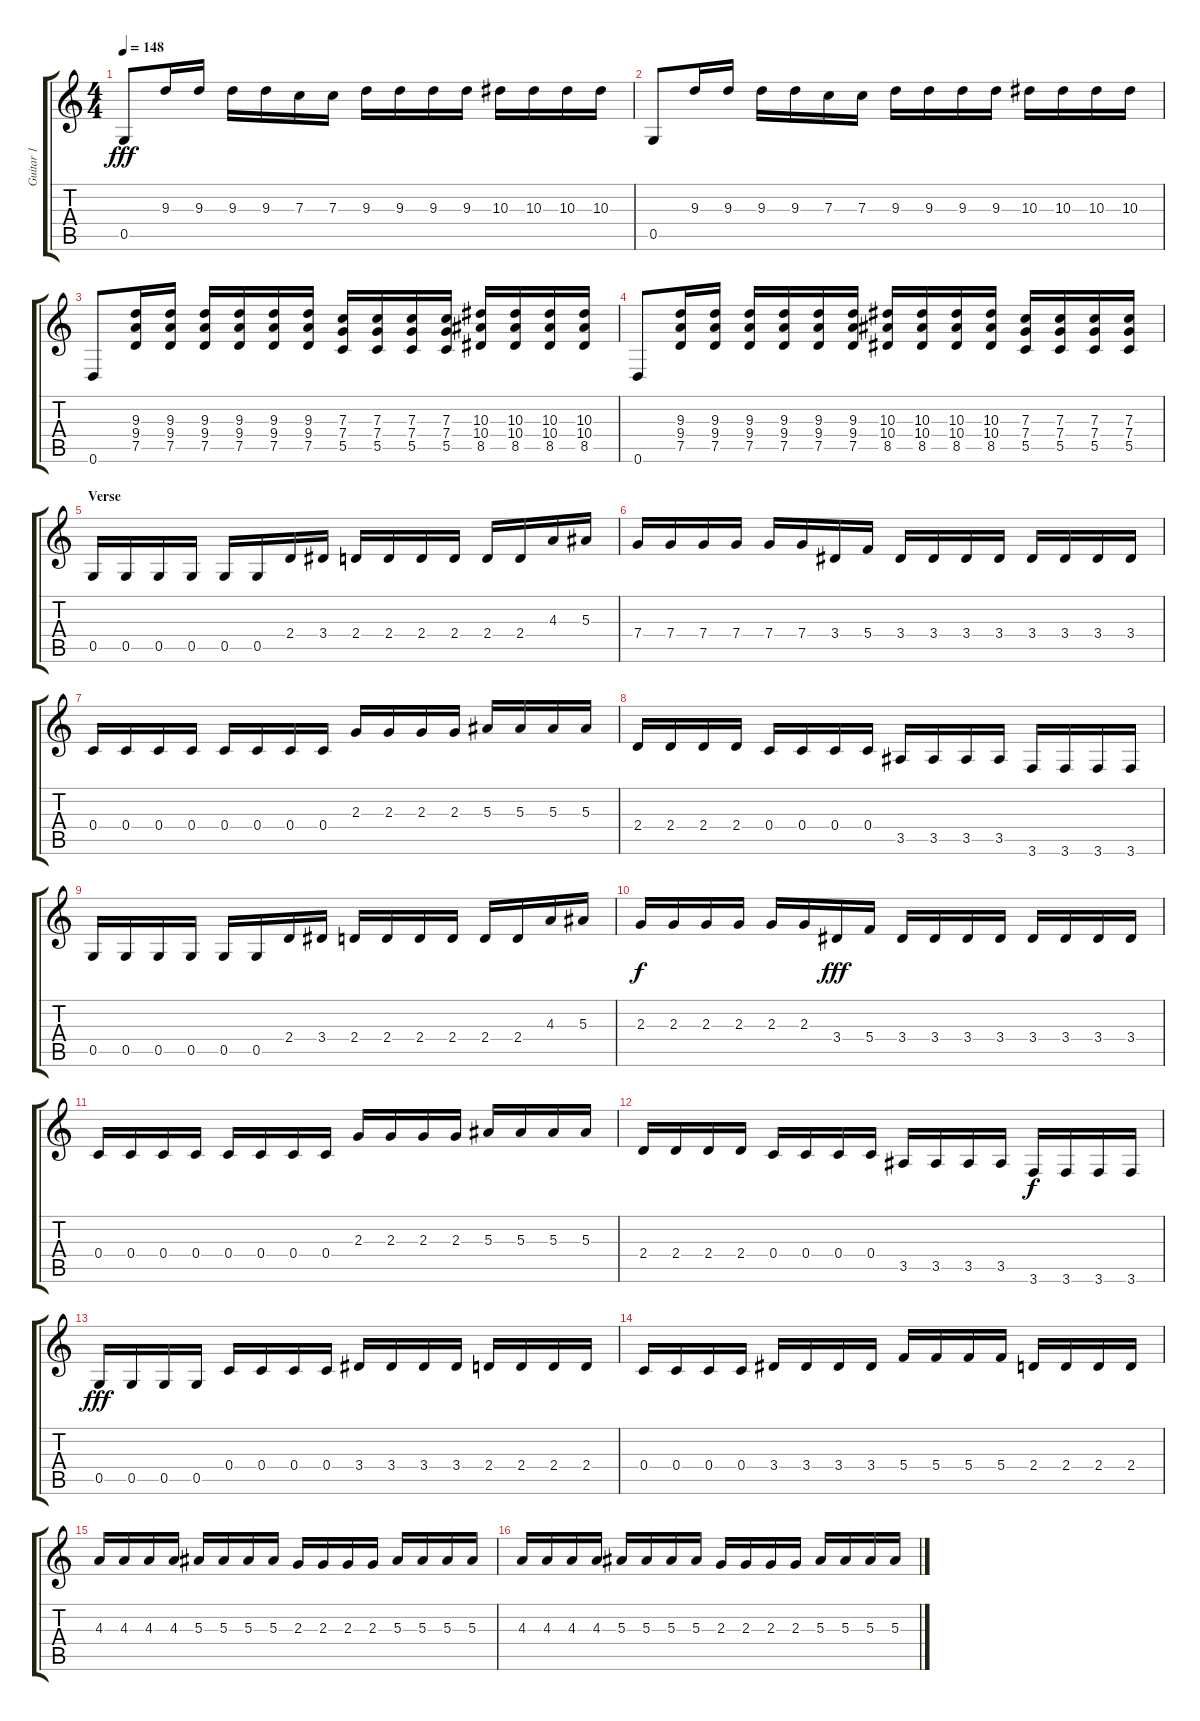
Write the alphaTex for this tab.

\track ("Guitar 1" "Guitar 1") {instrument distortionguitar}
\staff {score tabs}
\tuning (D4 A3 F3 C3 G2 D2) {hide}
\ts (4 4)
\tempo 148
\clef g2
\ks c
0.5.8{dy fff} 9.3.16 9.3.16 9.3.16 9.3.16 7.3.16 7.3.16 9.3.16 9.3.16 9.3.16 9.3.16 10.3.16 10.3.16 10.3.16 10.3.16 |
0.5.8 9.3.16 9.3.16 9.3.16 9.3.16 7.3.16 7.3.16 9.3.16 9.3.16 9.3.16 9.3.16 10.3.16 10.3.16 10.3.16 10.3.16 |
0.6.8 (9.3 9.4 7.5).16 (9.3 9.4 7.5).16 (9.3 9.4 7.5).16 (9.3 9.4 7.5).16 (9.3 9.4 7.5).16 (9.3 9.4 7.5).16 (7.3 7.4 5.5).16 (7.3 7.4 5.5).16 (7.3 7.4 5.5).16 (7.3 7.4 5.5).16 (10.3 10.4 8.5).16 (10.3 10.4 8.5).16 (10.3 10.4 8.5).16 (10.3 10.4 8.5).16 |
0.6.8 (9.3 9.4 7.5).16 (9.3 9.4 7.5).16 (9.3 9.4 7.5).16 (9.3 9.4 7.5).16 (9.3 9.4 7.5).16 (9.3 9.4 7.5).16 (10.3 10.4 8.5).16 (10.3 10.4 8.5).16 (10.3 10.4 8.5).16 (10.3 10.4 8.5).16 (7.3 7.4 5.5).16 (7.3 7.4 5.5).16 (7.3 7.4 5.5).16 (7.3 7.4 5.5).16 |
\section ("" "Verse")
0.5.16 0.5.16 0.5.16 0.5.16 0.5.16 0.5.16 2.4.16 3.4.16 2.4.16 2.4.16 2.4.16 2.4.16 2.4.16 2.4.16 4.3.16 5.3.16 |
7.4.16 7.4.16 7.4.16 7.4.16 7.4.16 7.4.16 3.4.16 5.4.16 3.4.16 3.4.16 3.4.16 3.4.16 3.4.16 3.4.16 3.4.16 3.4.16 |
0.4.16 0.4.16 0.4.16 0.4.16 0.4.16 0.4.16 0.4.16 0.4.16 2.3.16 2.3.16 2.3.16 2.3.16 5.3.16 5.3.16 5.3.16 5.3.16 |
2.4.16 2.4.16 2.4.16 2.4.16 0.4.16 0.4.16 0.4.16 0.4.16 3.5.16 3.5.16 3.5.16 3.5.16 3.6.16 3.6.16 3.6.16 3.6.16 |
0.5.16 0.5.16 0.5.16 0.5.16 0.5.16 0.5.16 2.4.16 3.4.16 2.4.16 2.4.16 2.4.16 2.4.16 2.4.16 2.4.16 4.3.16 5.3.16 |
2.3.16{dy f} 2.3.16 2.3.16 2.3.16 2.3.16 2.3.16 3.4.16{dy fff} 5.4.16 3.4.16 3.4.16 3.4.16 3.4.16 3.4.16 3.4.16 3.4.16 3.4.16 |
0.4.16 0.4.16 0.4.16 0.4.16 0.4.16 0.4.16 0.4.16 0.4.16 2.3.16 2.3.16 2.3.16 2.3.16 5.3.16 5.3.16 5.3.16 5.3.16 |
2.4.16 2.4.16 2.4.16 2.4.16 0.4.16 0.4.16 0.4.16 0.4.16 3.5.16 3.5.16 3.5.16 3.5.16 3.6.16{dy f} 3.6.16 3.6.16 3.6.16 |
0.5.16{dy fff} 0.5.16 0.5.16 0.5.16 0.4.16 0.4.16 0.4.16 0.4.16 3.4.16 3.4.16 3.4.16 3.4.16 2.4.16 2.4.16 2.4.16 2.4.16 |
0.4.16 0.4.16 0.4.16 0.4.16 3.4.16 3.4.16 3.4.16 3.4.16 5.4.16 5.4.16 5.4.16 5.4.16 2.4.16 2.4.16 2.4.16 2.4.16 |
4.3.16 4.3.16 4.3.16 4.3.16 5.3.16 5.3.16 5.3.16 5.3.16 2.3.16 2.3.16 2.3.16 2.3.16 5.3.16 5.3.16 5.3.16 5.3.16 |
4.3.16 4.3.16 4.3.16 4.3.16 5.3.16 5.3.16 5.3.16 5.3.16 2.3.16 2.3.16 2.3.16 2.3.16 5.3.16 5.3.16 5.3.16 5.3.16
